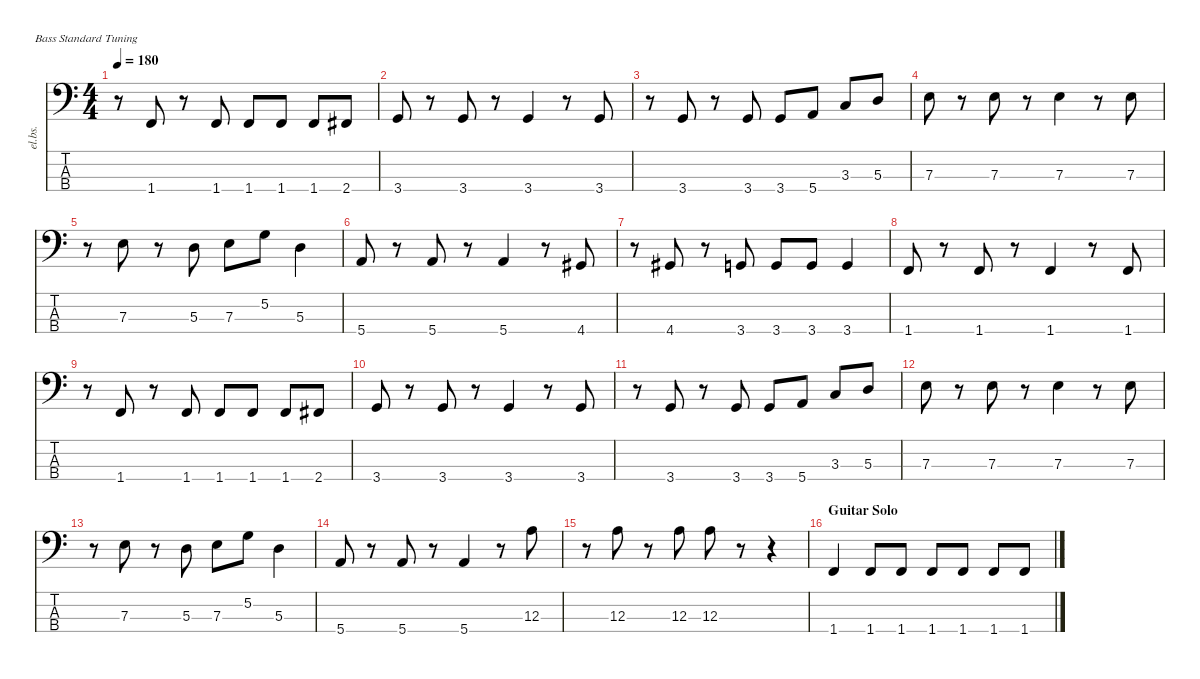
\defaultSystemsLayout 4
\hideDynamics
\bracketExtendMode nobrackets
\otherSystemsTrackNameOrientation horizontal
\track ("Bass" "el.bs.") {instrument electricbassfinger}
\staff {score tabs}
\tuning (G2 D2 A1 E1)
\ts (4 4)
\tempo 180
\clef f4
\ks c
r.8{dy mf} 1.4.8 r.8 1.4.8 1.4.8 1.4.8 1.4.8 2.4.8 |
3.4.8 r.8 3.4.8 r.8 3.4.4 r.8 3.4.8 |
r.8 3.4.8 r.8 3.4.8 3.4.8 5.4.8 3.3.8 5.3.8 |
7.3.8 r.8 7.3.8 r.8 7.3.4 r.8 7.3.8 |
r.8 7.3.8 r.8 5.3.8 7.3.8 5.2.8 5.3.4 |
5.4.8 r.8 5.4.8 r.8 5.4.4 r.8 4.4.8 |
r.8 4.4.8 r.8 3.4.8 3.4.8 3.4.8 3.4.4 |
1.4.8 r.8 1.4.8 r.8 1.4.4 r.8 1.4.8 |
r.8 1.4.8 r.8 1.4.8 1.4.8 1.4.8 1.4.8 2.4.8 |
3.4.8 r.8 3.4.8 r.8 3.4.4 r.8 3.4.8 |
r.8 3.4.8 r.8 3.4.8 3.4.8 5.4.8 3.3.8 5.3.8 |
7.3.8 r.8 7.3.8 r.8 7.3.4 r.8 7.3.8 |
r.8 7.3.8 r.8 5.3.8 7.3.8 5.2.8 5.3.4 |
5.4.8 r.8 5.4.8 r.8 5.4.4 r.8 12.3.8 |
r.8 12.3.8 r.8 12.3.8 12.3.8 r.8 r.4 |
\section ("" "Guitar Solo")
1.4.4 1.4.8 1.4.8 1.4.8 1.4.8 1.4.8 1.4.8
